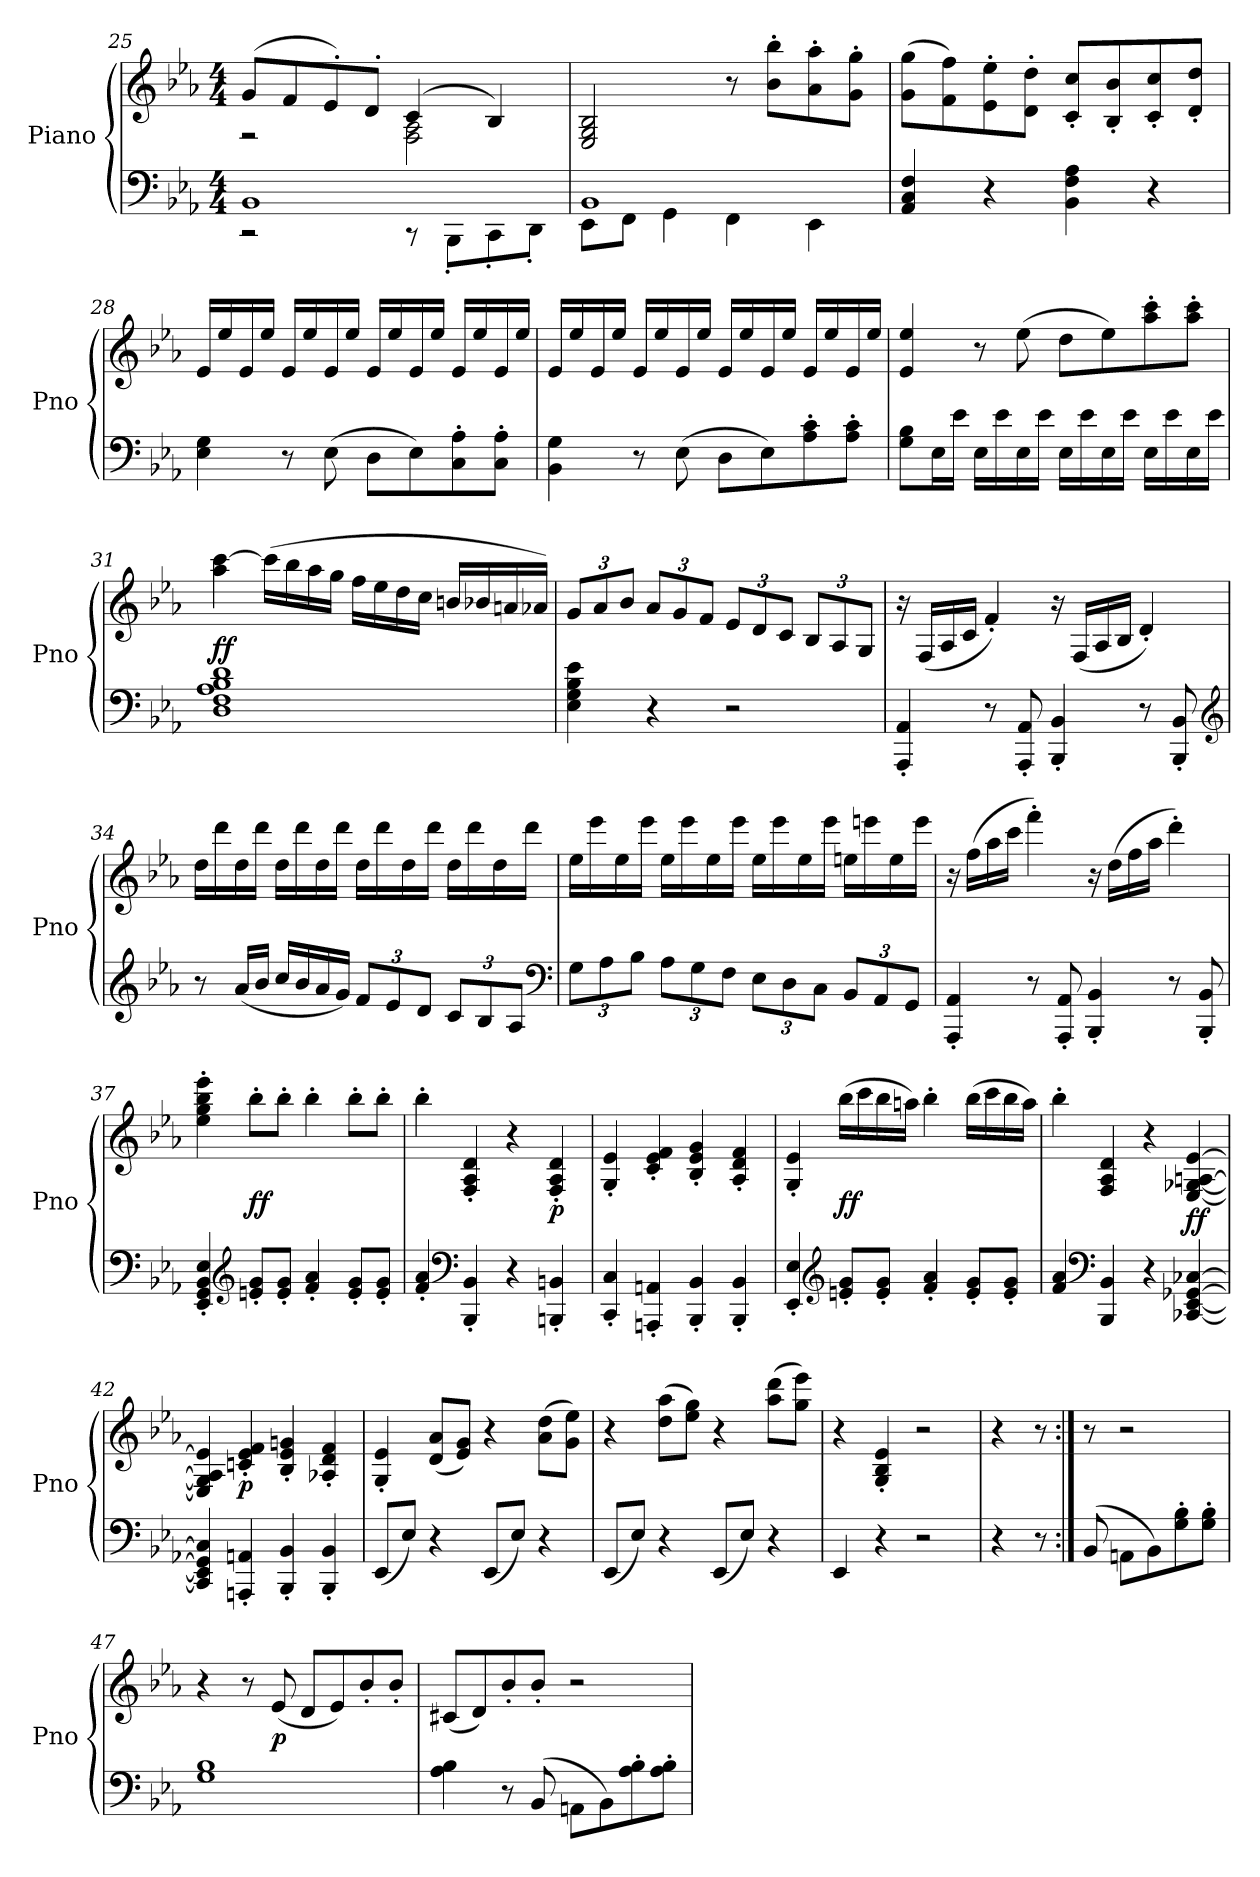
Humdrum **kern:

**kern	**kern	**dynam
*part1	*part1	*part1
*staff2	*staff1	*staff1/2
*I"Piano	*	*
*I'Pno	*	*
*clefF4	*clefG2	*
*k[b-e-a-]	*k[b-e-a-]	*
*c:	*c:	*
*M4/4	*M4/4	*
=25	=25	=25
*^	*^	*
1BB-	2r	(8g/L	2r	.
.	.	8f/	.	.
.	.	8e-'/)	.	.
.	.	8d'/J	.	.
.	8r	(4c/	2F\ 2A-\	.
.	8BBB-'\L	.	.	.
.	8CC'\	4B-/)	.	.
.	8DD'\J	.	.	.
*	*	*v	*v	*
=26	=26	=26	=26
1BB-	8EE-\L	2E-/ 2G/ 2B-/	.
.	8FF\J	.	.
.	4GG\	.	.
.	4FF\	8r	.
.	.	8b-'\ 8bb-'\L	.
.	4EE-\	8a-'\ 8aa-'\	.
.	.	8g'\ 8gg'\J	.
*v	*v	*	*
=27	=27	=27
4AA-/ 4C/ 4F/	(8g\ 8gg\L	.
.	8f\ 8ff\)	.
4r	8e-'\ 8ee-'\	.
.	8d'\ 8dd'\J	.
4BB-\ 4F\ 4A-\	8c'/ 8cc'/L	.
.	8B-'/ 8b-'/	.
4r	8c'/ 8cc'/	.
.	8d'/ 8dd'/J	.
=28	=28	=28
4E-\ 4G\	16e-/LL	.
.	16ee-/	.
.	16e-/	.
.	16ee-/JJ	.
8r	16e-/LL	.
.	16ee-/	.
(8E-\	16e-/	.
.	16ee-/JJ	.
8D\L	16e-/LL	.
.	16ee-/	.
8E-\)	16e-/	.
.	16ee-/JJ	.
8C'\ 8A-'\	16e-/LL	.
.	16ee-/	.
8C'\ 8A-'\J	16e-/	.
.	16ee-/JJ	.
=29	=29	=29
4BB-\ 4G\	16e-/LL	.
.	16ee-/	.
.	16e-/	.
.	16ee-/JJ	.
8r	16e-/LL	.
.	16ee-/	.
(8E-\	16e-/	.
.	16ee-/JJ	.
8D\L	16e-/LL	.
.	16ee-/	.
8E-\)	16e-/	.
.	16ee-/JJ	.
8A-'\ 8c'\	16e-/LL	.
.	16ee-/	.
8A-'\ 8c'\J	16e-/	.
.	16ee-/JJ	.
=30	=30	=30
8G\ 8B-\L	4e-/ 4ee-/	.
16E-\L	.	.
16e-\JJ	.	.
16E-\LL	8r	.
16e-\	.	.
16E-\	(8ee-\	.
16e-\JJ	.	.
16E-\LL	8dd\L	.
16e-\	.	.
16E-\	8ee-\)	.
16e-\JJ	.	.
16E-\LL	8aa-'\ 8ccc'\	.
16e-\	.	.
16E-\	8aa-'\ 8ccc'\J	.
16e-\JJ	.	.
=31	=31	=31
1D 1F 1A- 1B- 1d	4aa-\ [4ccc\	ff
.	(16ccc\LL]	.
.	16bb-\	.
.	16aa-\	.
.	16gg\JJ	.
.	16ff\LL	.
.	16ee-\	.
.	16dd\	.
.	16cc\JJ	.
.	16bn/LL	.
.	16b-X/	.
.	16an/	.
.	16a-X/JJ)	.
=32	=32	=32
4E-\ 4G\ 4B-\ 4e-\	12g/L	.
.	12a-/	.
.	12b-/J	.
4r	12a-/L	.
.	12g/	.
.	12f/J	.
2r	12e-/L	.
.	12d/	.
.	12c/J	.
.	12B-/L	.
.	12A-/	.
.	12G/J	.
=33	=33	=33
4AAA-'/ 4AA-'/	16r	.
.	(16F/LL	.
.	16A-/	.
.	16c/JJ	.
8r	4f'/)	.
8AAA-'/ 8AA-'/	.	.
4BBB-'/ 4BB-'/	16r	.
.	(16F/LL	.
.	16A-/	.
.	16B-/JJ	.
8r	4d'/)	.
8BBB-'/ 8BB-'/	.	.
*clefG2	*	*
=34	=34	=34
8r	16dd\LL	.
.	16ddd\	.
(16a-/LL	16dd\	.
16b-/JJ	16ddd\JJ	.
16cc/LL	16dd\LL	.
16b-/	16ddd\	.
16a-/	16dd\	.
16g/JJ)	16ddd\JJ	.
12f/L	16dd\LL	.
.	16ddd\	.
12e-/	.	.
.	16dd\	.
12d/J	.	.
.	16ddd\JJ	.
12c/L	16dd\LL	.
.	16ddd\	.
12B-/	.	.
.	16dd\	.
12A-/J	.	.
.	16ddd\JJ	.
*clefF4	*	*
=35	=35	=35
12G\L	16ee-\LL	.
.	16eee-\	.
12A-\	.	.
.	16ee-\	.
12B-\J	.	.
.	16eee-\JJ	.
12A-\L	16ee-\LL	.
.	16eee-\	.
12G\	.	.
.	16ee-\	.
12F\J	.	.
.	16eee-\JJ	.
12E-\L	16ee-\LL	.
.	16eee-\	.
12D\	.	.
.	16ee-\	.
12C\J	.	.
.	16eee-\JJ	.
12BB-/L	16een\LL	.
.	16eeen\	.
12AA-/	.	.
.	16ee\	.
12GG/J	.	.
.	16eee\JJ	.
=36	=36	=36
4AAA-'/ 4AA-'/	16r	.
.	(16ff\LL	.
.	16aa-\	.
.	16ccc\JJ	.
8r	4fff'\)	.
8AAA-'/ 8AA-'/	.	.
4BBB-'/ 4BB-'/	16r	.
.	(16dd\LL	.
.	16ff\	.
.	16aa-\JJ	.
8r	4ddd'\)	.
8BBB-'/ 8BB-'/	.	.
=37	=37	=37
4EE-'/ 4GG'/ 4BB-'/ 4E-'/	4ee-'\ 4gg'\ 4bb-'\ 4eee-'\	.
*clefG2	*	*
8en'/ 8g'/L	8bb-'\L	ff
8e'/ 8g'/J	8bb-'\J	.
4f'/ 4a-'/	4bb-'\	.
8e'/ 8g'/L	8bb-'\L	.
8e'/ 8g'/J	8bb-'\J	.
=38	=38	=38
4f'/ 4a-'/	4bb-'\	.
*clefF4	*	*
4BBB-'/ 4BB-'/	4F'/ 4A-'/ 4d'/	.
4r	4r	.
4BBBn'/ 4BBn'/	4F'/ 4A-'/ 4d'/	p
=39	=39	=39
4CC'/ 4C'/	4G'/ 4e-'/	.
4AAAn'/ 4AAn'/	4c'/ 4e-'/ 4f'/	.
4BBB-'/ 4BB-'/	4B-'/ 4e-'/ 4g'/	.
4BBB-'/ 4BB-'/	4A-'/ 4d'/ 4f'/	.
=40	=40	=40
4EE-'/ 4E-'/	4G'/ 4e-'/	.
*clefG2	*	*
8en'/ 8g'/L	(16bb-\LL	ff
.	16ccc\	.
8e'/ 8g'/J	16bb-\	.
.	16aan\JJ)	.
4f'/ 4a-'/	4bb-'\	.
8e'/ 8g'/L	(16bb-\LL	.
.	16ccc\	.
8e'/ 8g'/J	16bb-\	.
.	16aa\JJ)	.
=41	=41	=41
4f/ 4a-/	4bb-'\	.
*clefF4	*	*
4BBB-/ 4BB-/	4F/ 4A-/ 4d/	.
4r	4r	.
[4CC-X/ [4EE-/ [4GG-X/ [4C-X/	[4E-/ [4G-X/ [4An/ [4e-/	ff
=42	=42	=42
4CC-]/ 4EE-]/ 4GG-]/ 4C-]/	4E-]/ 4G-]/ 4A]/ 4e-]/	.
4AAAn'/ 4AAn'/	4cn'/ 4e-'/ 4f'/	p
4BBB-'/ 4BB-'/	4B-'/ 4e-'/ 4gn'/	.
4BBB-'/ 4BB-'/	4A-X'/ 4d'/ 4f'/	.
=43	=43	=43
(8EE-/L	4G'/ 4e-'/	.
8E-/J)	.	.
4r	(8d/ 8a-/L	.
.	8e-/ 8g/J)	.
(8EE-/L	4r	.
8E-/J)	.	.
4r	(8a-\ 8dd\L	.
.	8g\ 8ee-\J)	.
=44	=44	=44
(8EE-/L	4r	.
8E-/J)	.	.
4r	(8dd\ 8aa-\L	.
.	8ee-\ 8gg\J)	.
(8EE-/L	4r	.
8E-/J)	.	.
4r	(8aa-\ 8ddd\L	.
.	8gg\ 8eee-\J)	.
=45	=45	=45
4EE-/	4r	.
4r	4G'/ 4B-'/ 4e-'/	.
2r	2r	.
=46	=46	=46
4r	4r	.
8r	8r	.
=:|!	=:|!	=:|!
(8BB-/	8r	.
8AAn\L	2r	.
8BB-\)	.	.
8G'\ 8B-'\	.	.
8G'\ 8B-'\J	.	.
=47	=47	=47
1G 1B-	4r	.
.	8r	.
.	(8e-/	p
.	8d/L	.
.	8e-/)	.
.	8b-'/	.
.	8b-'/J	.
=48	=48	=48
4A-\ 4B-\	(8c#X/L	.
.	8d/)	.
8r	8b-'/	.
(8BB-/	8b-'/J	.
8AAn\L	2r	.
8BB-\)	.	.
8A-'\ 8B-'\	.	.
8A-'\ 8B-'\J	.	.
=	=	=
*-	*-	*-
